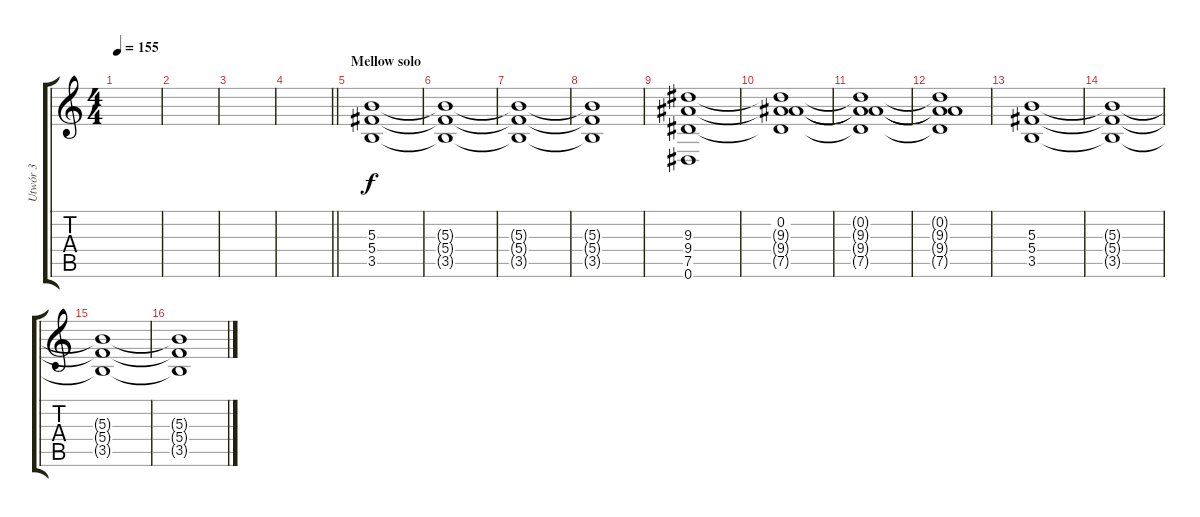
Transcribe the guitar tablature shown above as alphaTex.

\track ("Utwór 3" "Utwór 3") {instrument distortionguitar}
\staff {score tabs}
\tuning (Eb4 Bb3 Gb3 Db3 Ab2 Eb2) {hide}
\ts (4 4)
\tempo 155
\clef g2
\ks c
|
|
|
\barLineRight lightlight
|
\section ("" "Mellow solo")
(5.3 5.4 3.5).1 |
(5.3{t} 5.4{t} 3.5{t}).1 |
(5.3{t} 5.4{t} 3.5{t}).1 |
(5.3{t} 5.4{t} 3.5{t}).1 |
(9.3 9.4 7.5 0.6).1 |
(0.2 9.3{t} 9.4{t} 7.5{t}).1 |
(0.2{t} 9.3{t} 9.4{t} 7.5{t}).1 |
(0.2{t} 9.3{t} 9.4{t} 7.5{t}).1 |
(5.3 5.4 3.5).1 |
(5.3{t} 5.4{t} 3.5{t}).1 |
(5.3{t} 5.4{t} 3.5{t}).1 |
(5.3{t} 5.4{t} 3.5{t}).1
